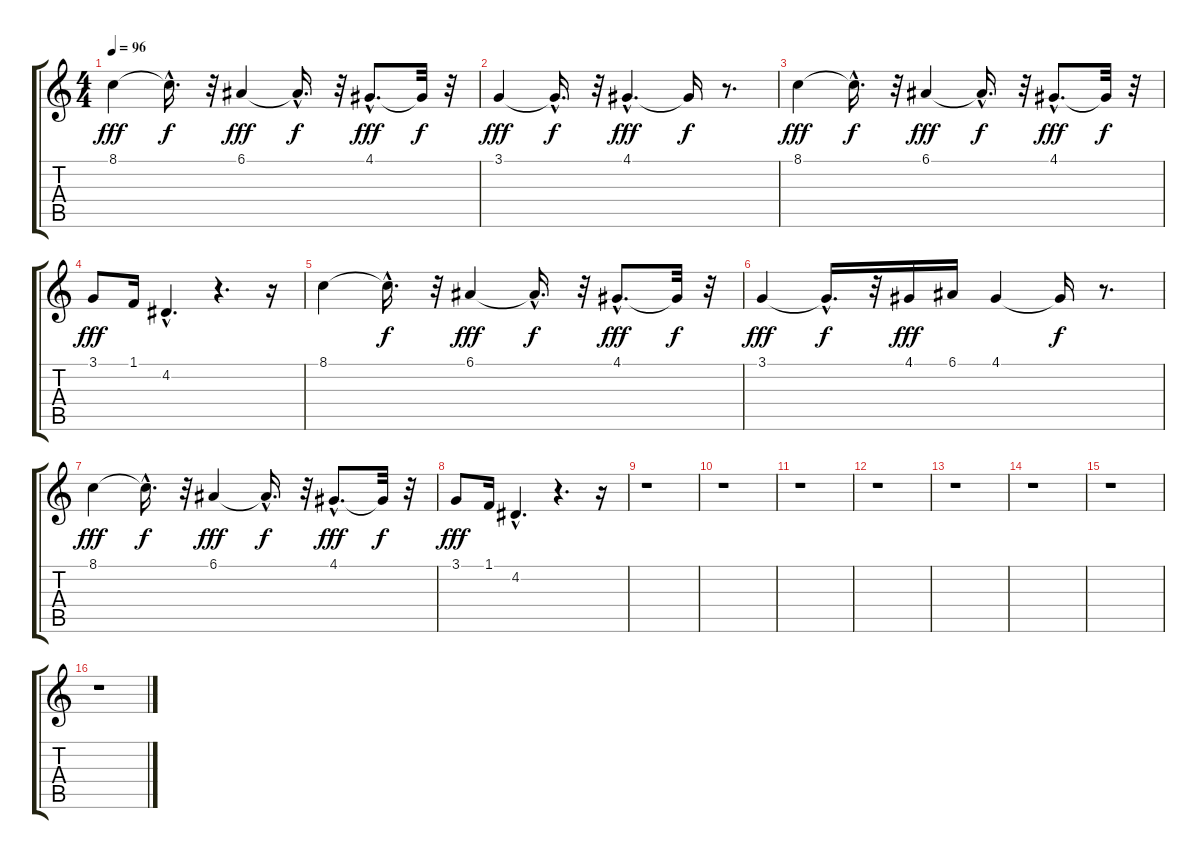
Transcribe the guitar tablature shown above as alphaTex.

\track "" {instrument acousticgrandpiano}
\staff {score tabs}
\tuning (E4 B3 G3 D3 A2 E2) {hide}
\ts (4 4)
\tempo 96
\clef g2
\ks c
8.1.4{dy fff} 8.1{hac t}.16{d dy f} r.32 6.1.4{dy fff} 6.1{hac t}.16{d dy f} r.32 4.1{hac}.8{d dy fff} 4.1{t}.32{dy f} r.32 |
3.1.4{dy fff} 3.1{hac t}.16{d dy f} r.32 4.1{hac}.4{d dy fff} 4.1{t}.16{dy f} r.8{d} |
8.1.4{dy fff} 8.1{hac t}.16{d dy f} r.32 6.1.4{dy fff} 6.1{hac t}.16{d dy f} r.32 4.1{hac}.8{d dy fff} 4.1{t}.32{dy f} r.32 |
3.1.8{dy fff} 1.1.16 4.2{hac}.4{d} r.4{d} r.16 |
8.1.4 8.1{hac t}.16{d dy f} r.32 6.1.4{dy fff} 6.1{hac t}.16{d dy f} r.32 4.1{hac}.8{d dy fff} 4.1{t}.32{dy f} r.32 |
3.1.4{dy fff} 3.1{hac t}.16{d dy f} r.32 4.1.16{dy fff} 6.1.16 4.1.4 4.1{t}.16{dy f} r.8{d} |
8.1.4{dy fff} 8.1{hac t}.16{d dy f} r.32 6.1.4{dy fff} 6.1{hac t}.16{d dy f} r.32 4.1{hac}.8{d dy fff} 4.1{t}.32{dy f} r.32 |
3.1.8{dy fff} 1.1.16 4.2{hac}.4{d} r.4{d} r.16 |
r.1 |
r.1 |
r.1 |
r.1 |
r.1 |
r.1 |
r.1 |
r.1
